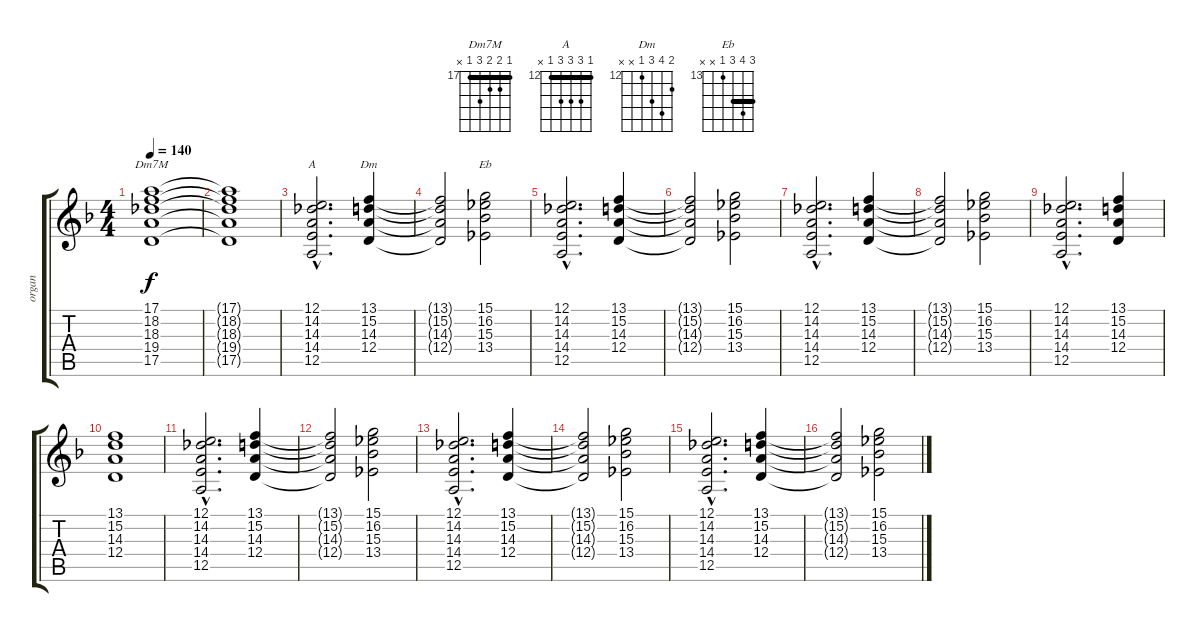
\track ("organ" "organ") {instrument rockorgan}
\staff {score tabs}
\tuning (E4 B3 G3 D3 A2 E2) {hide}
\chord ("Dm7M" 17 18 18 19 17 x) {firstfret 17 barre 17}
\chord ("A" 12 14 14 14 12 x) {firstfret 12 barre 12}
\chord ("Dm" 13 15 14 12 x x) {firstfret 12}
\chord ("Eb" 15 16 15 13 x x) {firstfret 13 barre 15}
\ts (4 4)
\tempo 140
\clef g2
\ks dminor
(17.1 18.2 18.3 19.4 17.5).1{ch "Dm7M" dy f} |
(17.1{t} 18.2{t} 18.3{t} 19.4{t} 17.5{t}).1 |
(12.1{hac} 14.2{hac} 14.3{hac} 14.4{hac} 12.5{hac}).2{d ch "A" volume 10 instrument rockorgan} (13.1 15.2 14.3 12.4).4{ch "Dm"} |
(13.1{t} 15.2{t} 14.3{t} 12.4{t}).2 (15.1 16.2 15.3 13.4).2{ch "Eb"} |
(12.1{hac} 14.2{hac} 14.3{hac} 14.4{hac} 12.5{hac}).2{d} (13.1 15.2 14.3 12.4).4 |
(13.1{t} 15.2{t} 14.3{t} 12.4{t}).2 (15.1 16.2 15.3 13.4).2 |
(12.1{hac} 14.2{hac} 14.3{hac} 14.4{hac} 12.5{hac}).2{d} (13.1 15.2 14.3 12.4).4 |
(13.1{t} 15.2{t} 14.3{t} 12.4{t}).2 (15.1 16.2 15.3 13.4).2 |
(12.1{hac} 14.2{hac} 14.3{hac} 14.4{hac} 12.5{hac}).2{d} (13.1 15.2 14.3 12.4).4 |
(13.1 15.2 14.3 12.4).1 |
(12.1{hac} 14.2{hac} 14.3{hac} 14.4{hac} 12.5{hac}).2{d volume 10 instrument rockorgan} (13.1 15.2 14.3 12.4).4 |
(13.1{t} 15.2{t} 14.3{t} 12.4{t}).2 (15.1 16.2 15.3 13.4).2 |
(12.1{hac} 14.2{hac} 14.3{hac} 14.4{hac} 12.5{hac}).2{d} (13.1 15.2 14.3 12.4).4 |
(13.1{t} 15.2{t} 14.3{t} 12.4{t}).2 (15.1 16.2 15.3 13.4).2 |
(12.1{hac} 14.2{hac} 14.3{hac} 14.4{hac} 12.5{hac}).2{d} (13.1 15.2 14.3 12.4).4 |
(13.1{t} 15.2{t} 14.3{t} 12.4{t}).2 (15.1 16.2 15.3 13.4).2
